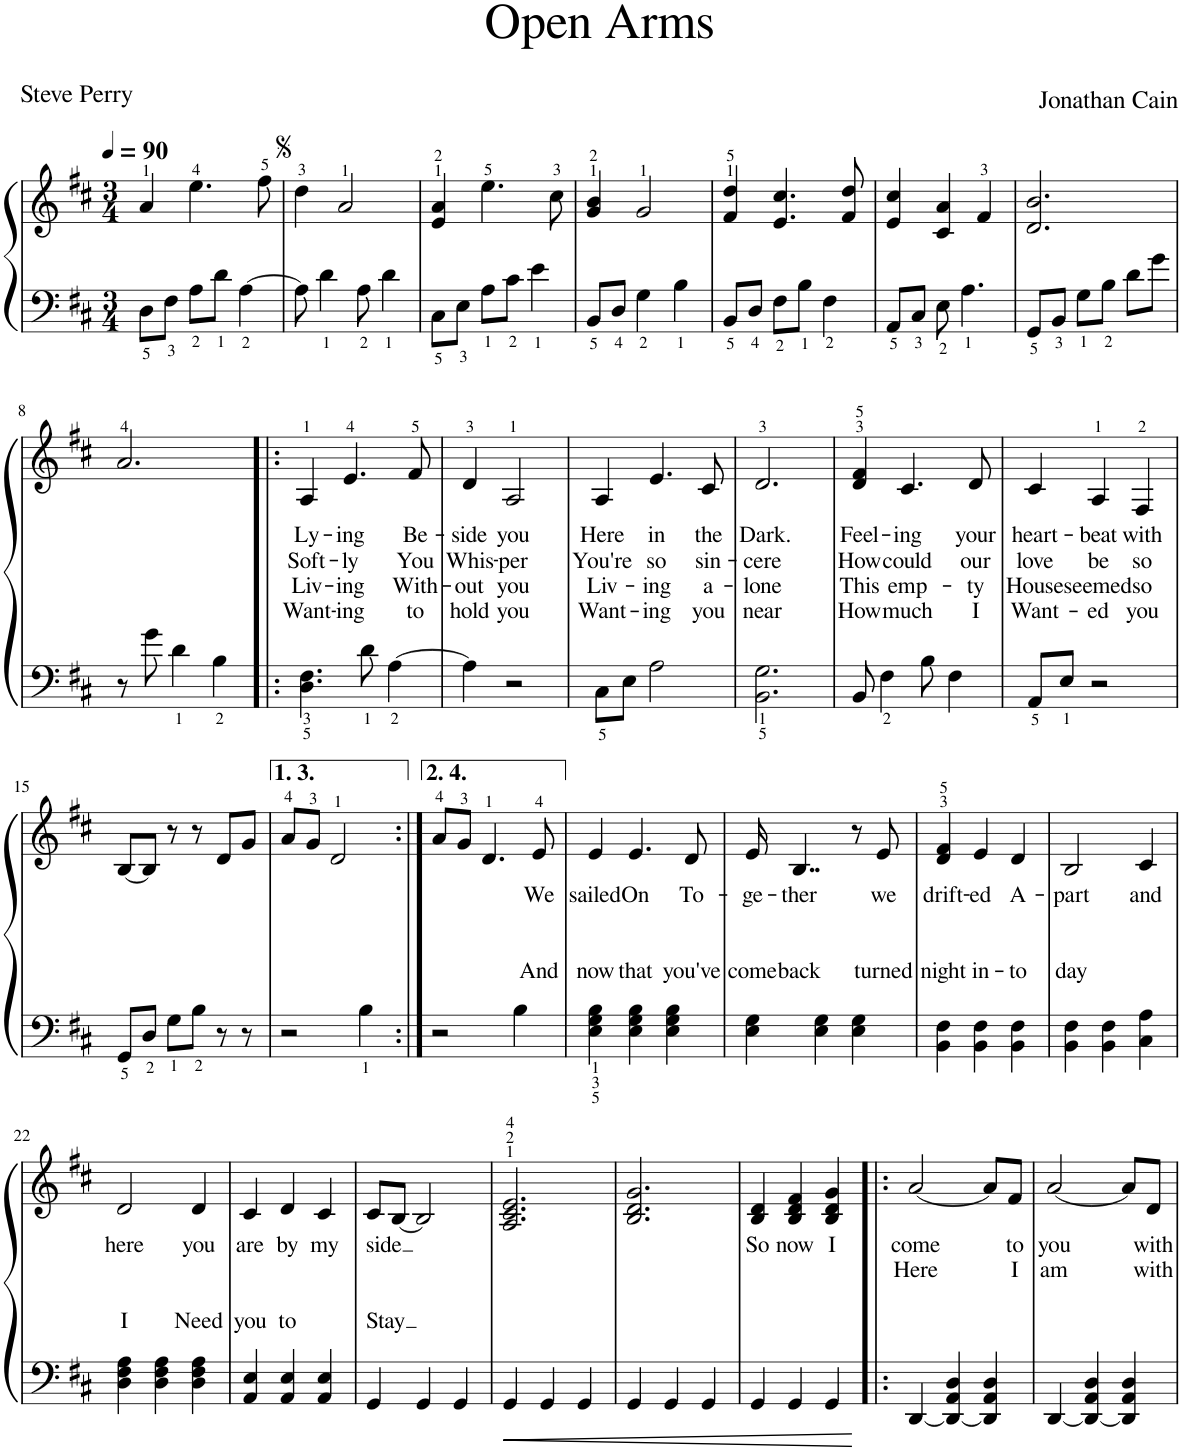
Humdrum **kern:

**kern	**kern	**text	**text	**text	**text
*part1	*part1	*part1	*part1	*part1	*part1
*staff2	*staff1	*staff1	*staff1	*staff1	*staff1
*I"Piano	*	*	*	*	*
*I'Pno.	*	*	*	*	*
*clefF4	*clefG2	*	*	*	*
*k[f#c#]	*k[f#c#]	*	*	*	*
*M3/4	*M3/4	*	*	*	*
*MM90	*MM90	*	*	*	*
=1	=1	=1	=1	=1	=1
8D\L	4a/	.	.	.	.
8F#\J	.	.	.	.	.
8A\L	4.ee\	.	.	.	.
8d\J	.	.	.	.	.
[4A\	.	.	.	.	.
.	8ff#\	.	.	.	.
=2	=2	=2	=2	=2	=2
8A\]	4dd\	.	.	.	.
4d\	.	.	.	.	.
.	2a/	.	.	.	.
8A\	.	.	.	.	.
4d\	.	.	.	.	.
=3	=3	=3	=3	=3	=3
8C#\L	4e/ 4a/	.	.	.	.
8E\J	.	.	.	.	.
8A\L	4.ee\	.	.	.	.
8c#\J	.	.	.	.	.
4e\	.	.	.	.	.
.	8cc#\	.	.	.	.
=4	=4	=4	=4	=4	=4
8BB/L	4g/ 4b/	.	.	.	.
8D/J	.	.	.	.	.
4G\	2g/	.	.	.	.
4B\	.	.	.	.	.
=5	=5	=5	=5	=5	=5
8BB/L	4f#/ 4dd/	.	.	.	.
8D/J	.	.	.	.	.
8F#\L	4.e/ 4.cc#/	.	.	.	.
8B\J	.	.	.	.	.
4F#\	.	.	.	.	.
.	8f#/ 8dd/	.	.	.	.
=6	=6	=6	=6	=6	=6
8AA/L	4e/ 4cc#/	.	.	.	.
8C#/J	.	.	.	.	.
8E\	4c#/ 4a/	.	.	.	.
4.A\	.	.	.	.	.
.	4f#/	.	.	.	.
=7	=7	=7	=7	=7	=7
8GG/L	2.d/ 2.b/	.	.	.	.
8BB/J	.	.	.	.	.
8G\L	.	.	.	.	.
8B\J	.	.	.	.	.
8d\L	.	.	.	.	.
8g\J	.	.	.	.	.
!!LO:LB:g=z
=8	=8	=8	=8	=8	=8
8r	2.a/	.	.	.	.
8g\	.	.	.	.	.
4d\	.	.	.	.	.
4B\	.	.	.	.	.
=9!|:	=9!|:	=9!|:	=9!|:	=9!|:	=9!|:
!	!	!LO:LY:b	!LO:LY:b	!LO:LY:b	!LO:LY:b
4.D\ 4.F#\	4A/	Ly-	Soft-	Liv-	Want-
!	!	!LO:LY:b	!LO:LY:b	!LO:LY:b	!LO:LY:b
.	4.e/	-ing	-ly	-ing	-ing
8d\	.	.	.	.	.
[4A\	.	.	.	.	.
!	!	!LO:LY:b	!LO:LY:b	!LO:LY:b	!LO:LY:b
.	8f#/	Be-	You	With-	to
=10	=10	=10	=10	=10	=10
!	!	!LO:LY:b	!LO:LY:b	!LO:LY:b	!LO:LY:b
4A\]	4d/	-side	Whis-	-out	hold
!	!	!LO:LY:b	!LO:LY:b	!LO:LY:b	!LO:LY:b
2r	2A/	you	-per	you	you
=11	=11	=11	=11	=11	=11
!	!	!LO:LY:b	!LO:LY:b	!LO:LY:b	!LO:LY:b
8C#\L	4A/	Here	You're	Liv-	Want-
8E\J	.	.	.	.	.
!	!	!LO:LY:b	!LO:LY:b	!LO:LY:b	!LO:LY:b
2A\	4.e/	in	so	-ing	-ing
!	!	!LO:LY:b	!LO:LY:b	!LO:LY:b	!LO:LY:b
.	8c#/	the	sin-	a-	you
=12	=12	=12	=12	=12	=12
!	!	!LO:LY:b	!LO:LY:b	!LO:LY:b	!LO:LY:b
2.BB\ 2.G\	2.d/	Dark.	-cere	-lone	near
=13	=13	=13	=13	=13	=13
!	!	!LO:LY:b	!LO:LY:b	!LO:LY:b	!LO:LY:b
8BB/	4d/ 4f#/	Feel-	How	This	How
4F#\	.	.	.	.	.
!	!	!LO:LY:b	!LO:LY:b	!LO:LY:b	!LO:LY:b
.	4.c#/	-ing	could	emp-	much
8B\	.	.	.	.	.
4F#\	.	.	.	.	.
!	!	!LO:LY:b	!LO:LY:b	!LO:LY:b	!LO:LY:b
.	8d/	your	our	-ty	I
=14	=14	=14	=14	=14	=14
!	!	!LO:LY:b	!LO:LY:b	!LO:LY:b	!LO:LY:b
8AA/L	4c#/	heart-	love	House	Want-
8E/J	.	.	.	.	.
!	!	!LO:LY:b	!LO:LY:b	!LO:LY:b	!LO:LY:b
2r	4A/	-beat	be	seemed	-ed
!	!	!LO:LY:b	!LO:LY:b	!LO:LY:b	!LO:LY:b
.	4F#/	with	so	so	you
!!LO:LB:g=z
=15	=15	=15	=15	=15	=15
8GG/L	[8B/L	.	.	.	.
8D/J	8B/J]	.	.	.	.
8G\L	8r	.	.	.	.
8B\J	8r	.	.	.	.
8r	8d/L	.	.	.	.
8r	8g/J	.	.	.	.
=16	=16	=16	=16	=16	=16
2r	8a/L	.	.	.	.
.	8g/J	.	.	.	.
.	2d/	.	.	.	.
4B\	.	.	.	.	.
=17:|!	=17:|!	=17:|!	=17:|!	=17:|!	=17:|!
2r	8a/L	.	.	.	.
.	8g/J	.	.	.	.
.	4.d/	.	.	.	.
4B\	.	.	.	.	.
!	!	!LO:LY:b	!	!	!LO:LY:b
.	8e/	We	.	.	And
=18	=18	=18	=18	=18	=18
!	!	!LO:LY:b	!	!	!LO:LY:b
4E\ 4G\ 4B\	4e/	sailed	.	.	now
!	!	!LO:LY:b	!	!	!LO:LY:b
4E\ 4G\ 4B\	4.e/	On	.	.	that
4E\ 4G\ 4B\	.	.	.	.	.
!	!	!LO:LY:b	!	!	!LO:LY:b
.	8d/	To-	.	.	you've
=19	=19	=19	=19	=19	=19
!	!	!LO:LY:b	!	!	!LO:LY:b
4E\ 4G\	16e/	-ge-	.	.	come
!	!	!LO:LY:b	!	!	!LO:LY:b
.	4..B/	-ther	.	.	back
4E\ 4G\	.	.	.	.	.
4E\ 4G\	8r	.	.	.	.
!	!	!LO:LY:b	!	!	!LO:LY:b
.	8e/	we	.	.	turned
=20	=20	=20	=20	=20	=20
!	!	!LO:LY:b	!	!	!LO:LY:b
4BB\ 4F#\	4d/ 4f#/	drift-	.	.	night
!	!	!LO:LY:b	!	!	!LO:LY:b
4BB\ 4F#\	4e/	-ed	.	.	in-
!	!	!LO:LY:b	!	!	!LO:LY:b
4BB\ 4F#\	4d/	A-	.	.	-to
=21	=21	=21	=21	=21	=21
!	!	!LO:LY:b	!	!	!LO:LY:b
4BB\ 4F#\	2B/	-part	.	.	day
4BB\ 4F#\	.	.	.	.	.
!	!	!LO:LY:b	!	!	!
4C#\ 4A\	4c#/	and	.	.	.
!!LO:LB:g=z
=22	=22	=22	=22	=22	=22
!	!	!LO:LY:b	!	!	!LO:LY:b
4D\ 4F#\ 4A\	2d/	here	.	.	I
4D\ 4F#\ 4A\	.	.	.	.	.
!	!	!LO:LY:b	!	!	!LO:LY:b
4D\ 4F#\ 4A\	4d/	you	.	.	Need
=23	=23	=23	=23	=23	=23
!	!	!LO:LY:b	!	!	!LO:LY:b
4AA/ 4E/	4c#/	are	.	.	you
!	!	!LO:LY:b	!	!	!LO:LY:b
4AA/ 4E/	4d/	by	.	.	to
!	!	!LO:LY:b	!	!	!
4AA/ 4E/	4c#/	my	.	.	.
=24	=24	=24	=24	=24	=24
!	!	!LO:LY:b	!	!	!LO:LY:b
4GG/	8c#/L	side	.	.	-Stay
.	[8B/J	.	.	.	.
4GG/	2B/]	.	.	.	.
4GG/	.	.	.	.	.
=25	=25	=25	=25	=25	=25
4GG/	2.A/ 2.c#/ 2.e/	.	.	.	.
4GG/	.	.	.	.	.
4GG/	.	.	.	.	.
=26	=26	=26	=26	=26	=26
4GG/	2.B/ 2.d/ 2.g/	.	.	.	.
4GG/	.	.	.	.	.
4GG/	.	.	.	.	.
=27	=27	=27	=27	=27	=27
!	!	!LO:LY:b	!	!	!
4GG/	4B/ 4d/	So	.	.	.
!	!	!LO:LY:b	!	!	!
4GG/	4B/ 4d/ 4f#/	now	.	.	.
!	!	!LO:LY:b	!	!	!
4GG/	4B/ 4d/ 4g/	I	.	.	.
=28!|:	=28!|:	=28!|:	=28!|:	=28!|:	=28!|:
!	!	!LO:LY:b	!LO:LY:b	!	!
[4DD/	[2a/	come	Here	.	.
4DD/_ 4AA/ 4D/	.	.	.	.	.
4DD/] 4AA/ 4D/	8a/L]	.	.	.	.
!	!	!LO:LY:b	!LO:LY:b	!	!
.	8f#/J	to	I	.	.
=29	=29	=29	=29	=29	=29
!	!	!LO:LY:b	!LO:LY:b	!	!
[4DD/	[2a/	you	am	.	.
4DD/_ 4AA/ 4D/	.	.	.	.	.
4DD/] 4AA/ 4D/	8a/L]	.	.	.	.
!	!	!LO:LY:b	!LO:LY:b	!	!
.	8d/J	with	with	.	.
=	=	=	=	=	=
*-	*-	*-	*-	*-	*-
